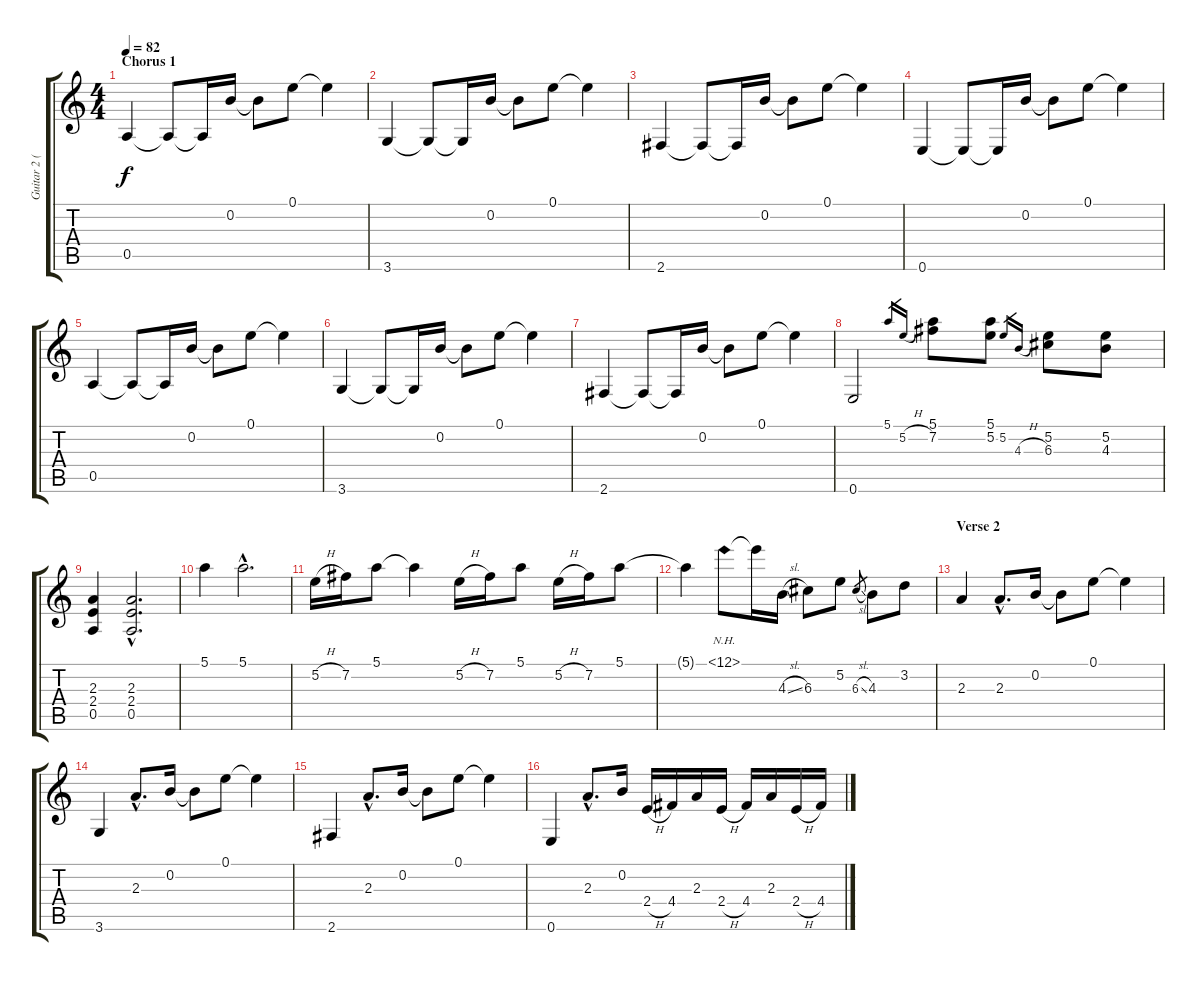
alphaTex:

\track ("Guitar 2 (Gem)" "Guitar 2 (") {instrument overdrivenguitar}
\staff {score tabs}
\tuning (E4 B3 G3 D3 A2 E2) {hide}
\ts (4 4)
\section ("" "Chorus 1")
\tempo 82
\clef g2
\ks c
0.5.4{dy f} 0.5{t}.8 0.5{t}.16 0.2.16 0.2{t}.8 0.1.8 0.1{t}.4 |
3.6.4 3.6{t}.8 3.6{t}.16 0.2.16 0.2{t}.8 0.1.8 0.1{t}.4 |
2.6.4 2.6{t}.8 2.6{t}.16 0.2.16 0.2{t}.8 0.1.8 0.1{t}.4 |
0.6.4 0.6{t}.8 0.6{t}.16 0.2.16 0.2{t}.8 0.1.8 0.1{t}.4 |
0.5.4 0.5{t}.8 0.5{t}.16 0.2.16 0.2{t}.8 0.1.8 0.1{t}.4 |
3.6.4 3.6{t}.8 3.6{t}.16 0.2.16 0.2{t}.8 0.1.8 0.1{t}.4 |
2.6.4 2.6{t}.8 2.6{t}.16 0.2.16 0.2{t}.8 0.1.8 0.1{t}.4 |
0.6.2 5.1.16{gr} 5.2{h}.16{gr} (5.1 7.2).8 (5.1 5.2).8 5.2.16{gr} 4.3{h}.16{gr} (5.2 6.3).8 (5.2 4.3).8 |
(2.3 2.4 0.5).4 (2.3{hac} 2.4{hac} 0.5{hac}).2{d} |
5.1.4 5.1{hac}.2{d} |
5.2{h}.16 7.2.16 5.1.8 5.1{t}.4 5.2{h}.16 7.2.16 5.1.8 5.2{h}.16 7.2.16 5.1.8 |
5.1{t}.4 12.1{nh}.8 12.1{t}.16 4.3{sl}.16 6.3.8 5.2.8 6.3{sl}.8{gr} 4.3.8 3.2.8 |
\section ("" "Verse 2")
2.3.4 2.3{hac}.8{d} 0.2.16 0.2{t}.8 0.1.8 0.1{t}.4 |
3.6.4 2.3{hac}.8{d} 0.2.16 0.2{t}.8 0.1.8 0.1{t}.4 |
2.6.4 2.3{hac}.8{d} 0.2.16 0.2{t}.8 0.1.8 0.1{t}.4 |
0.6.4 2.3{hac}.8{d} 0.2.16 2.4{h}.16 4.4.16 2.3.16 2.4{h}.16 4.4.16 2.3.16 2.4{h}.16 4.4.16
